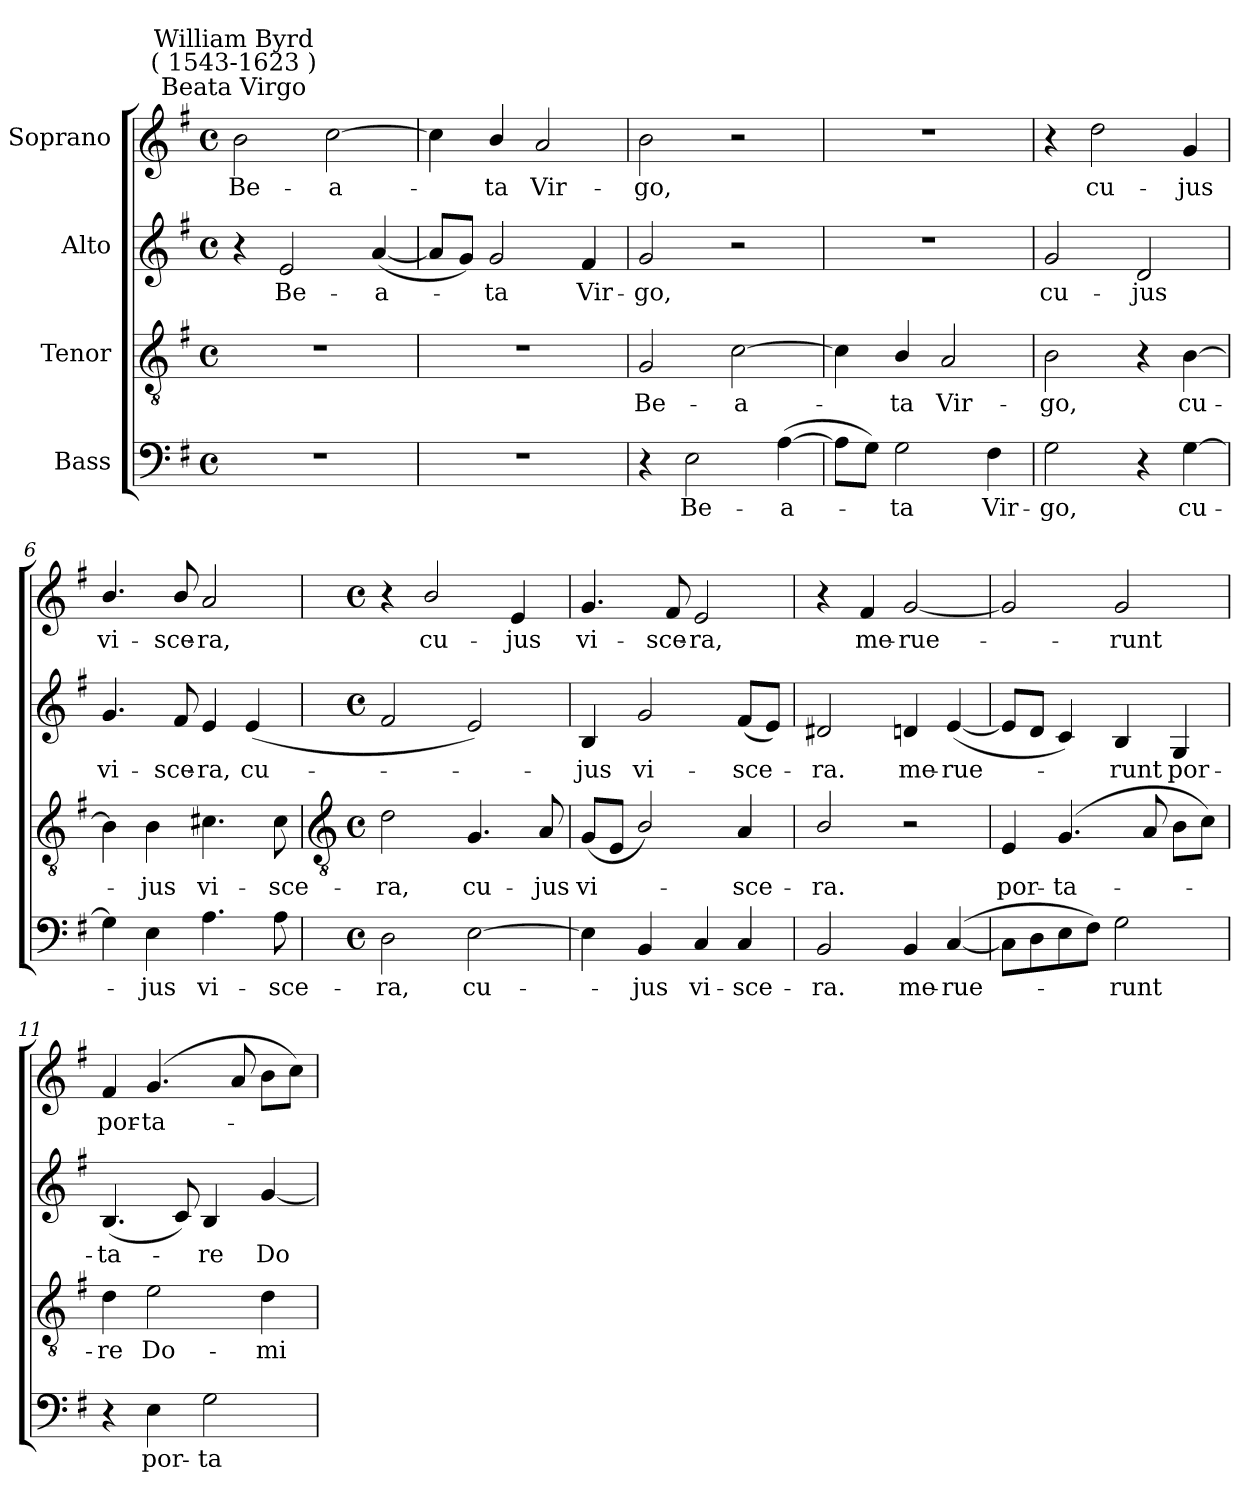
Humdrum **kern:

**kern	**text	**kern	**text	**kern	**text	**kern	**text
*part4	*part4	*part3	*part3	*part2	*part2	*part1	*part1
*staff4	*staff4	*staff3	*staff3	*staff2	*staff2	*staff1	*staff1
*I"Bass	*	*I"Tenor	*	*I"Alto	*	*I"Soprano	*
*clefF4	*	*clefGv2	*	*clefG2	*	*clefG2	*
*k[f#]	*	*k[f#]	*	*k[f#]	*	*k[f#]	*
*G:	*	*G:	*	*G:	*	*G:	*
*M4/4	*	*M4/4	*	*M4/4	*	*M4/4	*
*met(c)	*	*met(c)	*	*met(c)	*	*met(c)	*
=1	=1	=1	=1	=1	=1	=1	=1
!	!	!	!	!	!	!LO:TX:a:cj:t=Beata Virgo	!
!	!	!	!	!	!	!LO:TX:a:cj:t=William Byrd\n( 1543-1623 )	!
!	!	!	!	!	!	!	!LO:LY:b
1r	.	1r	.	4r	.	2b	Be-
!	!	!	!	!	!LO:LY:b	!	!
.	.	.	.	2e	Be-	.	.
!	!	!	!	!	!	!	!LO:LY:b
.	.	.	.	.	.	[2cc	-a-
!	!	!	!	!	!LO:LY:b	!	!
.	.	.	.	(<[4a	-a-	.	.
=2	=2	=2	=2	=2	=2	=2	=2
1r	.	1r	.	8aL]	.	4cc]	.
.	.	.	.	8gJ)	.	.	.
!	!	!	!	!	!LO:LY:b	!	!LO:LY:b
.	.	.	.	2g	ta	4b/	ta
!	!	!	!	!	!	!	!LO:LY:b
.	.	.	.	.	.	2a	Vir-
!	!	!	!	!	!LO:LY:b	!	!
.	.	.	.	4f#	Vir-	.	.
=3	=3	=3	=3	=3	=3	=3	=3
!	!	!	!LO:LY:b	!	!LO:LY:b	!	!LO:LY:b
4r	.	2G	Be-	2g	-go,	2b	-go,
!	!LO:LY:b	!	!	!	!	!	!
2E	Be-	.	.	.	.	.	.
!	!	!	!LO:LY:b	!	!	!	!
.	.	[2c	-a-	2r	.	2r	.
!	!LO:LY:b	!	!	!	!	!	!
(>[4A	-a-	.	.	.	.	.	.
=4	=4	=4	=4	=4	=4	=4	=4
8AL]	.	4c]	.	1r	.	1r	.
8GJ)	.	.	.	.	.	.	.
!	!LO:LY:b	!	!LO:LY:b	!	!	!	!
2G	ta	4B/	ta	.	.	.	.
!	!	!	!LO:LY:b	!	!	!	!
.	.	2A	Vir-	.	.	.	.
!	!LO:LY:b	!	!	!	!	!	!
4F#	Vir-	.	.	.	.	.	.
=5	=5	=5	=5	=5	=5	=5	=5
!	!LO:LY:b	!	!LO:LY:b	!	!LO:LY:b	!	!
2G	-go,	2B	-go,	2g	cu-	4r	.
!	!	!	!	!	!	!	!LO:LY:b
.	.	.	.	.	.	2dd	cu-
!	!	!	!	!	!LO:LY:b	!	!
4r	.	4r	.	2d	-jus	.	.
!	!LO:LY:b	!	!LO:LY:b	!	!	!	!LO:LY:b
[4G	cu-	[4B	cu-	.	.	4g	-jus
=6	=6	=6	=6	=6	=6	=6	=6
!	!	!	!	!	!LO:LY:b	!	!LO:LY:b
4G]	.	4B]	.	4.g	vi-	4.b/	vi-
!	!LO:LY:b	!	!LO:LY:b	!	!	!	!
4E	jus	4B	jus	.	.	.	.
!	!	!	!	!	!LO:LY:b	!	!LO:LY:b
.	.	.	.	8f#	-sce-	8b/	-sce-
!	!LO:LY:b	!	!LO:LY:b	!	!LO:LY:b	!	!LO:LY:b
4.A	vi-	4.c#X	vi-	4e	-ra,	2a	-ra,
!	!	!	!	!	!LO:LY:b	!	!
.	.	.	.	(<4e	cu-	.	.
!	!LO:LY:b	!	!LO:LY:b	!	!	!	!
8A	-sce-	8c#	-sce-	.	.	.	.
!!LO:LB:g=z
=7	=7	=7	=7	=7	=7	=7	=7
*	*	*clefGv2	*	*	*	*	*
*M4/4	*	*M4/4	*	*M4/4	*	*M4/4	*
*met(c)	*	*met(c)	*	*met(c)	*	*met(c)	*
!	!LO:LY:b	!	!LO:LY:b	!	!	!	!
2D	-ra,	2d	-ra,	2f#	.	4r	.
!	!	!	!	!	!	!	!LO:LY:b
.	.	.	.	.	.	2b/	cu-
!	!LO:LY:b	!	!LO:LY:b	!	!	!	!
[2E	cu-	4.G	cu-	2e)	.	.	.
!	!	!	!	!	!	!	!LO:LY:b
.	.	.	.	.	.	4e	-jus
!	!	!	!LO:LY:b	!	!	!	!
.	.	8A	-jus	.	.	.	.
=8	=8	=8	=8	=8	=8	=8	=8
!	!	!	!LO:LY:b	!	!LO:LY:b	!	!LO:LY:b
4E]	.	(<8GL	vi-	4B	jus	4.g	vi-
.	.	8EJ	.	.	.	.	.
!	!LO:LY:b	!	!	!	!LO:LY:b	!	!
4BB	jus	2B/)	.	2g	vi-	.	.
!	!	!	!	!	!	!	!LO:LY:b
.	.	.	.	.	.	8f#	-sce-
!	!LO:LY:b	!	!	!	!	!	!LO:LY:b
4C	vi-	.	.	.	.	2e	-ra,
!	!LO:LY:b	!	!LO:LY:b	!	!LO:LY:b	!	!
4C	-sce-	4A	sce-	(<8f#L	-sce-	.	.
.	.	.	.	8eJ)	.	.	.
=9	=9	=9	=9	=9	=9	=9	=9
!	!LO:LY:b	!	!LO:LY:b	!	!LO:LY:b	!	!
2BB	-ra.	2B/	-ra.	2d#X	ra.	4r	.
!	!	!	!	!	!	!	!LO:LY:b
.	.	.	.	.	.	4f#	me-
!	!LO:LY:b	!	!	!	!LO:LY:b	!	!LO:LY:b
4BB	me-	2r	.	4dn	me-	[2g	-rue-
!	!LO:LY:b	!	!	!	!LO:LY:b	!	!
(>[4C	-rue-	.	.	(<[4e	-rue-	.	.
=10	=10	=10	=10	=10	=10	=10	=10
!	!	!	!LO:LY:b	!	!	!	!
8CL]	.	4E	por-	8eL]	.	2g]	.
8D	.	.	.	8dJ	.	.	.
!	!	!	!LO:LY:b	!	!	!	!
8E	.	(>4.G	-ta-	4c)	.	.	.
8F#J)	.	.	.	.	.	.	.
!	!LO:LY:b	!	!	!	!LO:LY:b	!	!LO:LY:b
2G	runt	.	.	4B	runt	2g	runt
.	.	8A	.	.	.	.	.
!	!	!	!	!	!LO:LY:b	!	!
.	.	8BL	.	4G	por-	.	.
.	.	8cJ)	.	.	.	.	.
=11	=11	=11	=11	=11	=11	=11	=11
!	!	!	!LO:LY:b	!	!LO:LY:b	!	!LO:LY:b
4r	.	4d	re	(<4.B	-ta-	4f#	por-
!	!LO:LY:b	!	!LO:LY:b	!	!	!	!LO:LY:b
4E	por-	2e	Do-	.	.	(>4.g	-ta-
.	.	.	.	8c)	.	.	.
!	!LO:LY:b	!	!	!	!LO:LY:b	!	!
2G	-ta-	.	.	4B	re	.	.
.	.	.	.	.	.	8a	.
!	!	!	!LO:LY:b	!	!LO:LY:b	!	!
.	.	4d	-mi-	[4g	Do-	8bL	.
.	.	.	.	.	.	8ccJ)	.
=	=	=	=	=	=	=	=
*-	*-	*-	*-	*-	*-	*-	*-
